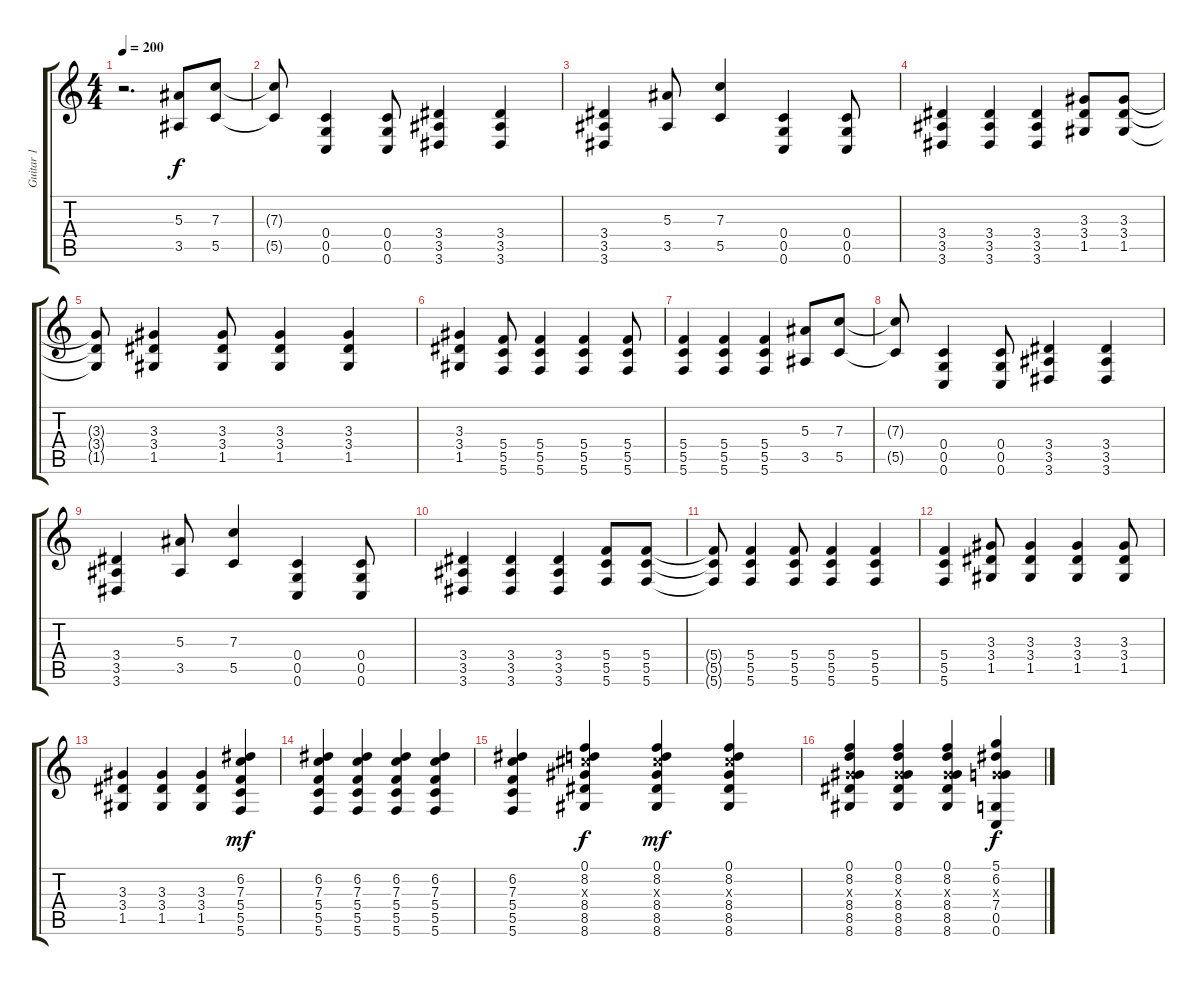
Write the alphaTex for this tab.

\track ("Guitar 1" "Guitar 1") {instrument distortionguitar}
\staff {score tabs}
\tuning (D4 A3 F3 C3 G2 C2) {hide}
\ts (4 4)
\tempo 200
\clef g2
\ks c
r.2{d dy f instrument distortionguitar} (5.3 3.5).8 (7.3 5.5).8 |
(7.3{t} 5.5{t}).8 (0.4 0.5 0.6).4 (0.4 0.5 0.6).8 (3.4 3.5 3.6).4 (3.4 3.5 3.6).4 |
(3.4 3.5 3.6).4 (5.3 3.5).8 (7.3 5.5).4 (0.4 0.5 0.6).4 (0.4 0.5 0.6).8 |
(3.4 3.5 3.6).4 (3.4 3.5 3.6).4 (3.4 3.5 3.6).4 (3.3 3.4 1.5).8 (3.3 3.4 1.5).8 |
(3.3{t} 3.4{t} 1.5{t}).8 (3.3 3.4 1.5).4 (3.3 3.4 1.5).8 (3.3 3.4 1.5).4 (3.3 3.4 1.5).4 |
(3.3 3.4 1.5).4 (5.4 5.5 5.6).8 (5.4 5.5 5.6).4 (5.4 5.5 5.6).4 (5.4 5.5 5.6).8 |
(5.4 5.5 5.6).4 (5.4 5.5 5.6).4 (5.4 5.5 5.6).4 (5.3 3.5).8 (7.3 5.5).8 |
(7.3{t} 5.5{t}).8 (0.4 0.5 0.6).4 (0.4 0.5 0.6).8 (3.4 3.5 3.6).4 (3.4 3.5 3.6).4 |
(3.4 3.5 3.6).4 (5.3 3.5).8 (7.3 5.5).4 (0.4 0.5 0.6).4 (0.4 0.5 0.6).8 |
(3.4 3.5 3.6).4 (3.4 3.5 3.6).4 (3.4 3.5 3.6).4 (5.4 5.5 5.6).8 (5.4 5.5 5.6).8 |
(5.4{t} 5.5{t} 5.6{t}).8 (5.4 5.5 5.6).4 (5.4 5.5 5.6).8 (5.4 5.5 5.6).4 (5.4 5.5 5.6).4 |
(5.4 5.5 5.6).4 (3.3 3.4 1.5).8 (3.3 3.4 1.5).4 (3.3 3.4 1.5).4 (3.3 3.4 1.5).8 |
(3.3 3.4 1.5).4 (3.3 3.4 1.5).4 (3.3 3.4 1.5).4 (6.2 7.3 5.4 5.5 5.6).4{dy mf} |
(6.2 7.3 5.4 5.5 5.6).4 (6.2 7.3 5.4 5.5 5.6).4 (6.2 7.3 5.4 5.5 5.6).4 (6.2 7.3 5.4 5.5 5.6).4 |
(6.2 7.3 5.4 5.5 5.6).4 (0.1 8.2 8.3{x} 8.4 8.5 8.6).4{dy f} (0.1 8.2 8.3{x} 8.4 8.5 8.6).4{dy mf} (0.1 8.2 8.3{x} 8.4 8.5 8.6).4 |
(0.1 8.2 3.3{x} 8.4 8.5 8.6).4 (0.1 8.2 3.3{x} 8.4 8.5 8.6).4 (0.1 8.2 3.3{x} 8.4 8.5 8.6).4 (5.1 6.2 2.3{x} 7.4 0.5 0.6).4{dy f}
